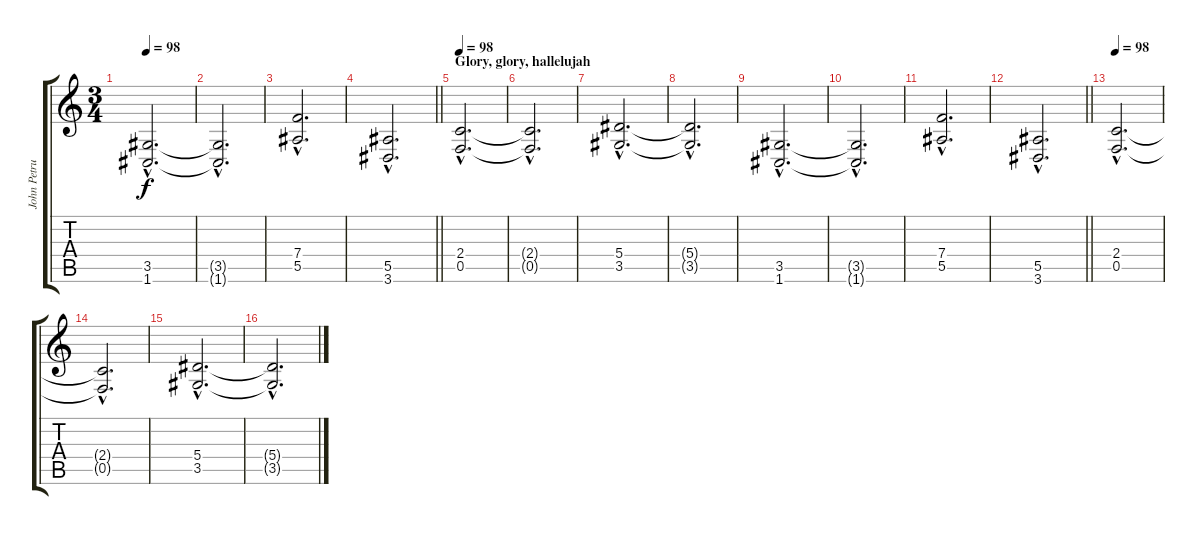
\track ("John Petrucci" "John Petru") {instrument distortionguitar}
\staff {score tabs}
\tuning (C4 G3 Eb3 Bb2 F2 C2) {hide}
\ts (3 4)
\tempo 98
\clef g2
\ks c
(3.5{hac} 1.6{hac}).2{d dy f} |
(3.5{hac t} 1.6{hac t}).2{d} |
(7.4{hac} 5.5{hac}).2{d} |
\barLineRight lightlight
(5.5{hac} 3.6{hac}).2{d} |
\section ("" "Glory, glory, hallelujah")
\tempo 98
(2.4{hac} 0.5{hac}).2{d} |
(2.4{hac t} 0.5{hac t}).2{d} |
(5.4{hac} 3.5{hac}).2{d} |
(5.4{hac t} 3.5{hac t}).2{d} |
(3.5{hac} 1.6{hac}).2{d} |
(3.5{hac t} 1.6{hac t}).2{d} |
(7.4{hac} 5.5{hac}).2{d} |
\barLineRight lightlight
(5.5{hac} 3.6{hac}).2{d} |
\tempo 98
(2.4{hac} 0.5{hac}).2{d} |
(2.4{hac t} 0.5{hac t}).2{d} |
(5.4{hac} 3.5{hac}).2{d} |
(5.4{hac t} 3.5{hac t}).2{d}
